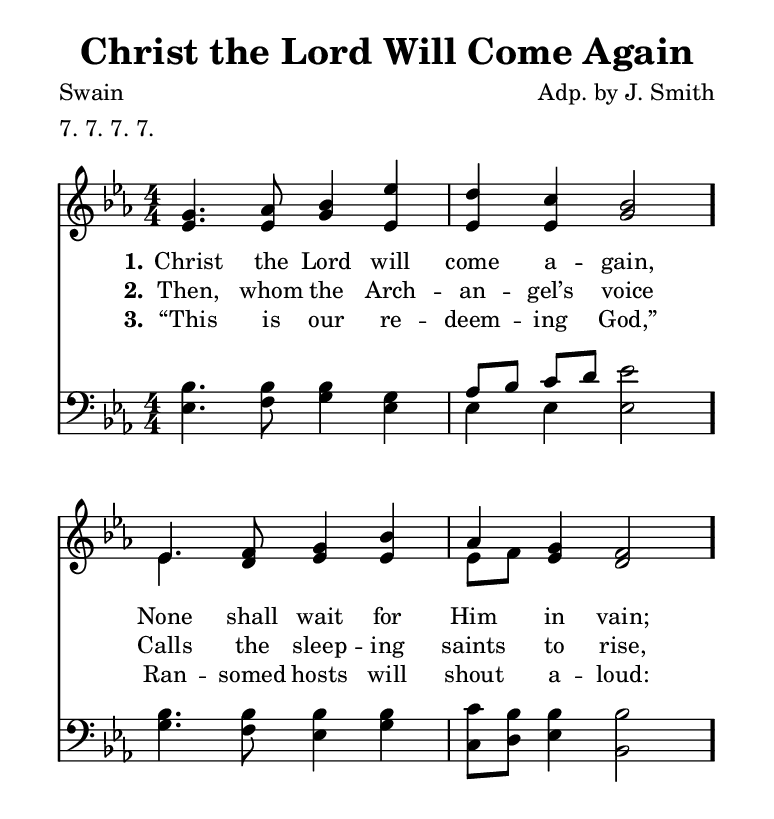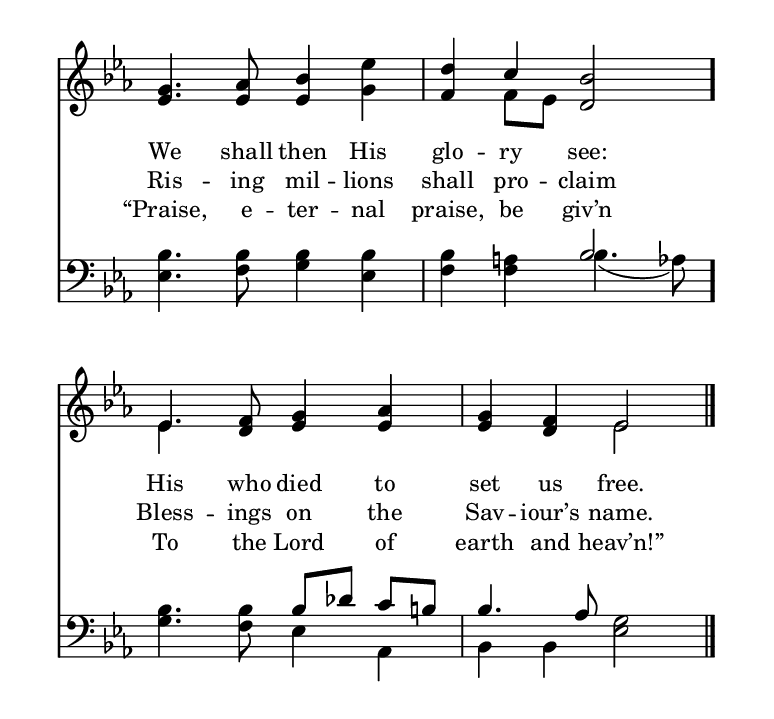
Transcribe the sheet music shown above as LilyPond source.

\include "common/global.ily"
\paper {
  \include "common/paper.ily"
  ragged-bottom = ##t
  page-count = #(cond (is-eogsized 2) (#t #f))
}

\header{
  hymnnumber = "232"
  title = "Christ the Lord Will Come Again"
  tunename = "Innocents"
  meter = "7. 7. 7. 7."
  poet = "Swain"
  composer = "Adp. by J. Smith"
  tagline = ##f
}

global = {
  \include "common/overrides.ily"
  \override Staff.TimeSignature.style = #'numbered
  \time 4/4
  \override Score.MetronomeMark.transparent = ##t % hide all fermata changes too
  \tempo 4=80
  \key ees \major
  \autoBeamOff
}

notesSoprano = {
\global
\relative c'' {

  g4. aes8 bes4 ees | d c bes2 |
  ees,4. f8 g4 bes | aes g f2 |
  g4. aes8 bes4 ees | d c bes2 |
  ees,4. f8 g4 aes | g f ees2 |

  \bar "|."

}
}

notesAlto = {
\global
\relative e' {

  ees4. ees8 g4 ees | ees ees g2 |
  ees4. d8 ees4 ees | ees8[ f] ees4 d2 |
  ees4. ees8 ees4 g | f f8[ ees] d2 |
  ees4. d8 ees4 ees | ees d ees2 |

}
}

notesTenor = {
\global
\relative a {

  bes4. bes8 bes4 g | aes8[ bes] c[ d] ees2 |
  bes4. bes8 bes4 bes | c8[ bes] bes4 bes2 |
  bes4. bes8 bes4 bes | bes a bes2 |
  bes4. bes8 bes8[ des] c[ b] | bes4. aes8 g2 |

}
}

notesBass = {
\global
\relative f {

  ees4. f8 g4 ees | ees ees ees2 |
  g4. f8 ees4 g | c,8[ d] ees4 bes2 |
  ees4. f8 g4 ees | f f bes4.( aes8) |
  g4. f8 ees4 aes, | bes bes ees2 |

}
}

wordsA = \lyricmode {
\set stanza = "1."

Christ the Lord will come a -- gain, \bar "."
None shall wait for Him in vain; \bar "." \pageBreak
We shall then His glo -- ry see: \bar "."
His who died to set us free. \bar "."

}

wordsB = \lyricmode {
\set stanza = "2."

Then, whom the Arch -- an -- gel’s voice
Calls the sleep -- ing saints to rise,
Ris -- ing mil -- lions shall pro -- claim
Bless -- ings on the Sav -- iour’s name.

}

wordsC = \lyricmode {
\set stanza = "3."

“This is our re -- deem -- ing God,”
Ran -- somed hosts will shout a -- loud:
“Praise, e -- ter -- nal praise, be giv’n
To the Lord of earth and heav’n!”

}

\score {
  \context ChoirStaff <<
    \context Staff = upper <<
      \set Staff.autoBeaming = ##f
      \set ChoirStaff.systemStartDelimiter = #'SystemStartBar
      \set ChoirStaff.printPartCombineTexts = ##f
      \partcombine #'(2 . 9) \notesSoprano \notesAlto
      \context NullVoice = sopranos { \voiceOne << \notesSoprano >> }
      \context NullVoice = altos { \voiceTwo << \notesAlto >> }
      \context Lyrics = one   \lyricsto sopranos \wordsA
      \context Lyrics = two   \lyricsto sopranos \wordsB
      \context Lyrics = three \lyricsto sopranos \wordsC
    >>
    \context Staff = men <<
      \set Staff.autoBeaming = ##f
      \clef bass
      \set ChoirStaff.printPartCombineTexts = ##f
      \partcombine #'(2 . 9) \notesTenor \notesBass
      \context NullVoice = tenors { \voiceOne << \notesTenor >> }
      \context NullVoice = basses { \voiceTwo << \notesBass >> }
    >>
  >>
  \layout {
    \include "common/layout.ily"
  }
  \midi{
    \include "common/midi.ily"
  }
}

\version "2.19.49"  % necessary for upgrading to future LilyPond versions.

% vi:set et ts=2 sw=2 ai nocindent syntax=lilypond:
